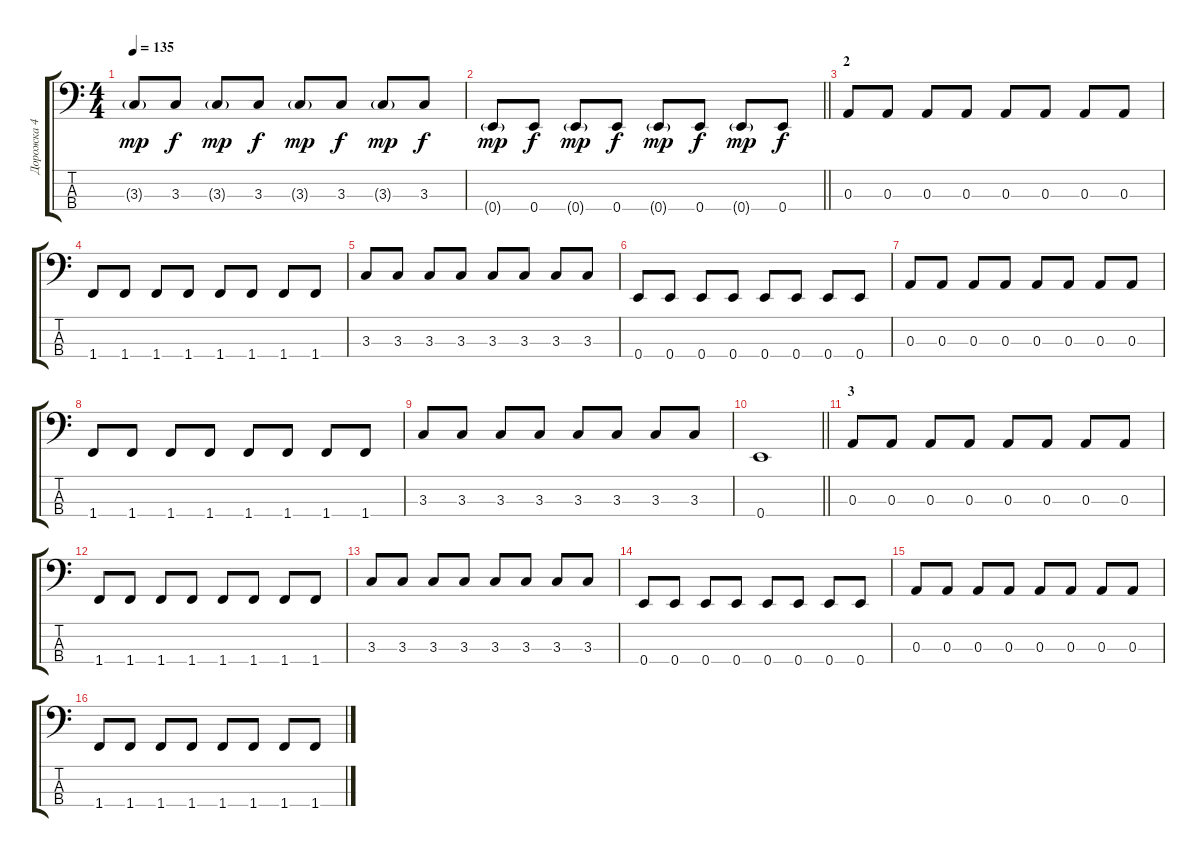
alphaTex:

\track ("Дорожка 4" "Дорожка 4") {instrument electricbassfinger}
\staff {score tabs}
\tuning (G2 D2 A1 E1) {hide}
\ts (4 4)
\tempo 135
\clef f4
\ks c
3.3{g}.8{dy mp} 3.3.8{dy f} 3.3{g}.8{dy mp} 3.3.8{dy f} 3.3{g}.8{dy mp} 3.3.8{dy f} 3.3{g}.8{dy mp} 3.3.8{dy f} |
\barLineRight lightlight
0.4{g}.8{dy mp} 0.4.8{dy f} 0.4{g}.8{dy mp} 0.4.8{dy f} 0.4{g}.8{dy mp} 0.4.8{dy f} 0.4{g}.8{dy mp} 0.4.8{dy f} |
\section ("" "2")
0.3.8 0.3.8 0.3.8 0.3.8 0.3.8 0.3.8 0.3.8 0.3.8 |
1.4.8 1.4.8 1.4.8 1.4.8 1.4.8 1.4.8 1.4.8 1.4.8 |
3.3.8 3.3.8 3.3.8 3.3.8 3.3.8 3.3.8 3.3.8 3.3.8 |
0.4.8 0.4.8 0.4.8 0.4.8 0.4.8 0.4.8 0.4.8 0.4.8 |
0.3.8 0.3.8 0.3.8 0.3.8 0.3.8 0.3.8 0.3.8 0.3.8 |
1.4.8 1.4.8 1.4.8 1.4.8 1.4.8 1.4.8 1.4.8 1.4.8 |
3.3.8 3.3.8 3.3.8 3.3.8 3.3.8 3.3.8 3.3.8 3.3.8 |
\barLineRight lightlight
0.4.1 |
\section ("" "3")
0.3.8 0.3.8 0.3.8 0.3.8 0.3.8 0.3.8 0.3.8 0.3.8 |
1.4.8 1.4.8 1.4.8 1.4.8 1.4.8 1.4.8 1.4.8 1.4.8 |
3.3.8 3.3.8 3.3.8 3.3.8 3.3.8 3.3.8 3.3.8 3.3.8 |
0.4.8 0.4.8 0.4.8 0.4.8 0.4.8 0.4.8 0.4.8 0.4.8 |
0.3.8 0.3.8 0.3.8 0.3.8 0.3.8 0.3.8 0.3.8 0.3.8 |
1.4.8 1.4.8 1.4.8 1.4.8 1.4.8 1.4.8 1.4.8 1.4.8
